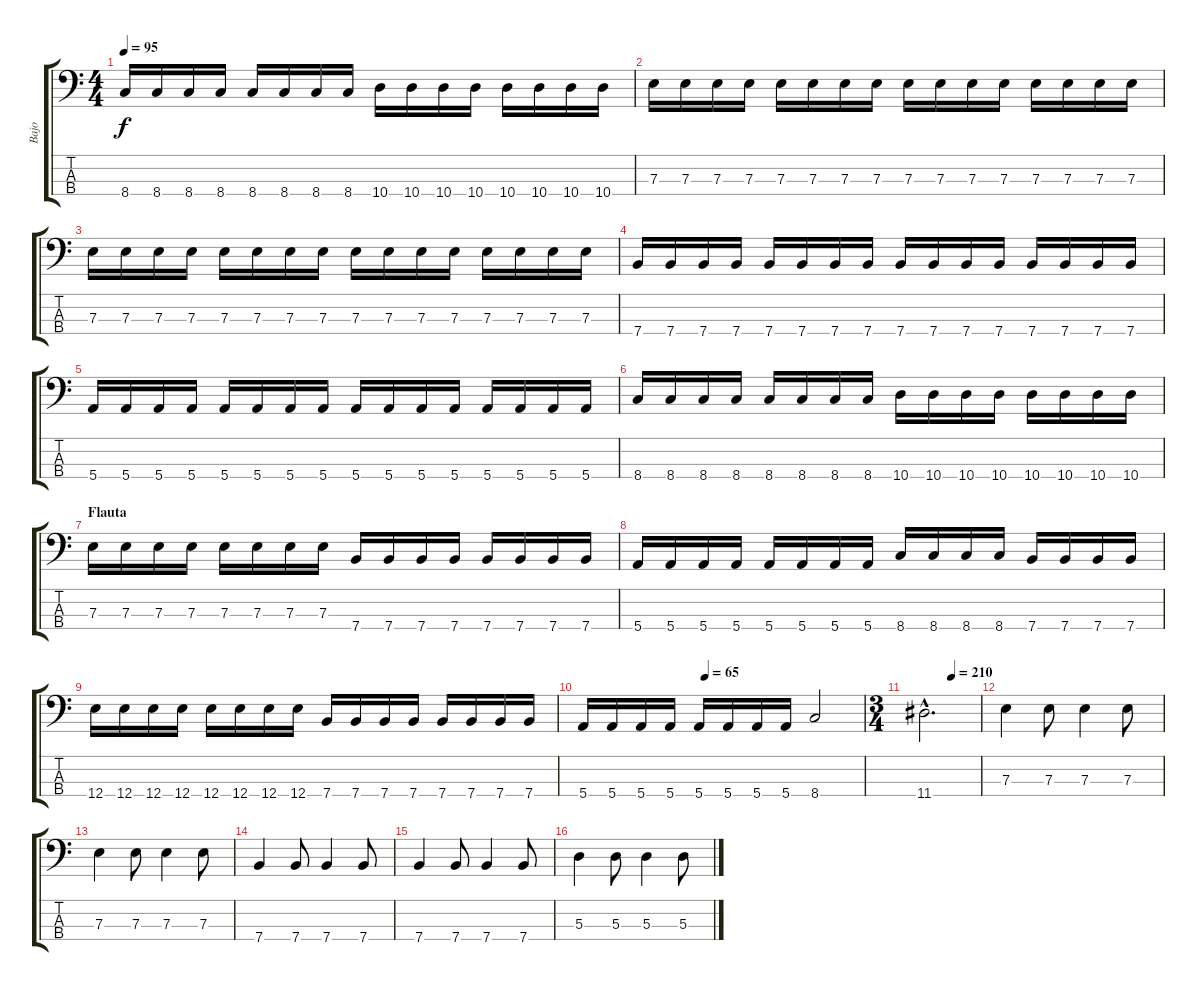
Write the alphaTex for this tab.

\track ("Bajo" "Bajo") {instrument electricbassfinger}
\staff {score tabs}
\tuning (G2 D2 A1 E1) {hide}
\ts (4 4)
\tempo 95
\clef f4
\ks c
8.4.16{dy f} 8.4.16 8.4.16 8.4.16 8.4.16 8.4.16 8.4.16 8.4.16 10.4.16 10.4.16 10.4.16 10.4.16 10.4.16 10.4.16 10.4.16 10.4.16 |
7.3.16 7.3.16 7.3.16 7.3.16 7.3.16 7.3.16 7.3.16 7.3.16 7.3.16 7.3.16 7.3.16 7.3.16 7.3.16 7.3.16 7.3.16 7.3.16 |
7.3.16 7.3.16 7.3.16 7.3.16 7.3.16 7.3.16 7.3.16 7.3.16 7.3.16 7.3.16 7.3.16 7.3.16 7.3.16 7.3.16 7.3.16 7.3.16 |
7.4.16 7.4.16 7.4.16 7.4.16 7.4.16 7.4.16 7.4.16 7.4.16 7.4.16 7.4.16 7.4.16 7.4.16 7.4.16 7.4.16 7.4.16 7.4.16 |
5.4.16 5.4.16 5.4.16 5.4.16 5.4.16 5.4.16 5.4.16 5.4.16 5.4.16 5.4.16 5.4.16 5.4.16 5.4.16 5.4.16 5.4.16 5.4.16 |
8.4.16 8.4.16 8.4.16 8.4.16 8.4.16 8.4.16 8.4.16 8.4.16 10.4.16 10.4.16 10.4.16 10.4.16 10.4.16 10.4.16 10.4.16 10.4.16 |
\section ("" "Flauta")
7.3.16 7.3.16 7.3.16 7.3.16 7.3.16 7.3.16 7.3.16 7.3.16 7.4.16 7.4.16 7.4.16 7.4.16 7.4.16 7.4.16 7.4.16 7.4.16 |
5.4.16 5.4.16 5.4.16 5.4.16 5.4.16 5.4.16 5.4.16 5.4.16 8.4.16 8.4.16 8.4.16 8.4.16 7.4.16 7.4.16 7.4.16 7.4.16 |
12.4.16 12.4.16 12.4.16 12.4.16 12.4.16 12.4.16 12.4.16 12.4.16 7.4.16 7.4.16 7.4.16 7.4.16 7.4.16 7.4.16 7.4.16 7.4.16 |
\tempo (65 0.4375)
5.4.16 5.4.16 5.4.16 5.4.16 5.4.16 5.4.16 5.4.16 5.4.16 8.4.2 |
\ts (3 4)
\tempo (210 0.5)
11.4{hac}.2{d} |
7.3.4 7.3.8 7.3.4 7.3.8 |
7.3.4 7.3.8 7.3.4 7.3.8 |
7.4.4 7.4.8 7.4.4 7.4.8 |
7.4.4 7.4.8 7.4.4 7.4.8 |
5.3.4 5.3.8 5.3.4 5.3.8
